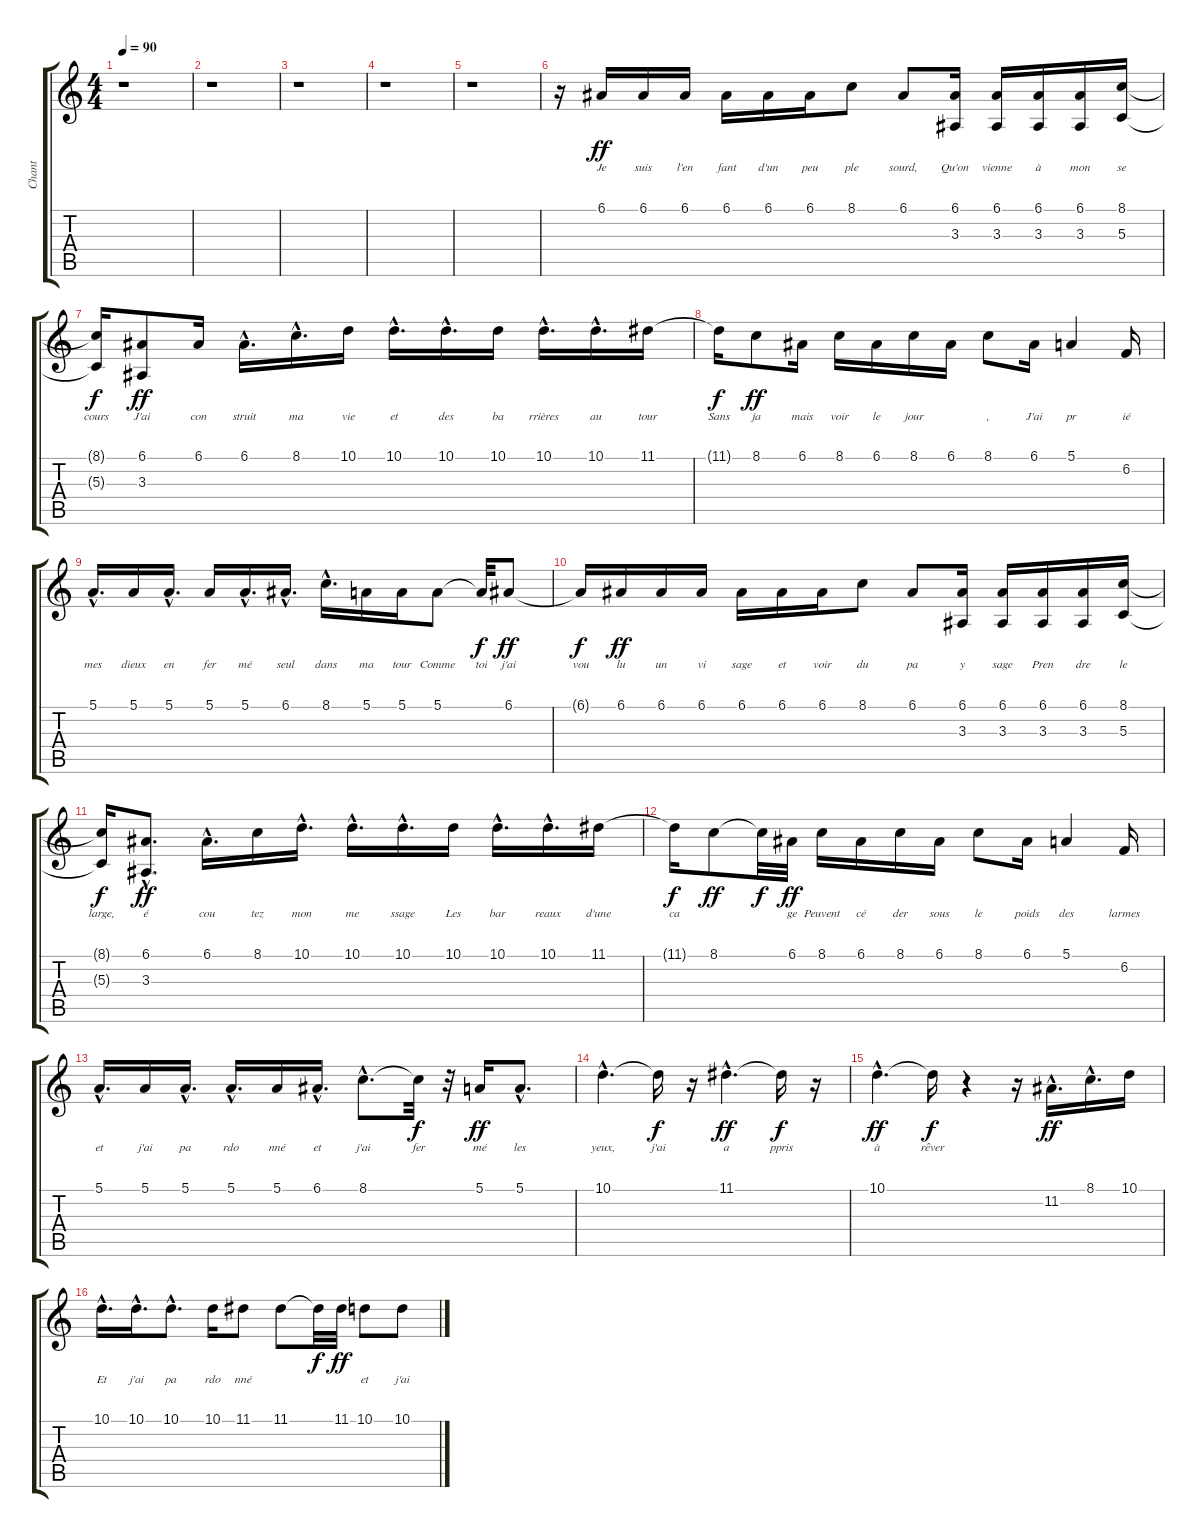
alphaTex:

\track ("Chant" "Chant") {instrument flute}
\staff {score tabs}
\tuning (E4 B3 G3 D3 A2 E2) {hide}
\ts (4 4)
\tempo 90
\clef g2
\ks c
r.1{dy ff instrument flute} |
r.1 |
r.1 |
r.1 |
r.1 |
r.16 6.1.16{lyrics (0 "Je") lyrics (1 "") lyrics (2 "") lyrics (3 "") lyrics (4 "")} 6.1.16{lyrics (0 "suis") lyrics (1 "") lyrics (2 "") lyrics (3 "") lyrics (4 "")} 6.1.16{lyrics (0 "l'en") lyrics (1 "") lyrics (2 "") lyrics (3 "") lyrics (4 "")} 6.1.16{lyrics (0 "fant") lyrics (1 "") lyrics (2 "") lyrics (3 "") lyrics (4 "")} 6.1.16{lyrics (0 "d'un") lyrics (1 "") lyrics (2 "") lyrics (3 "") lyrics (4 "")} 6.1.16{lyrics (0 "peu") lyrics (1 "") lyrics (2 "") lyrics (3 "") lyrics (4 "")} 8.1.8{lyrics (0 "ple") lyrics (1 "") lyrics (2 "") lyrics (3 "") lyrics (4 "")} 6.1.8{lyrics (0 "sourd,") lyrics (1 "") lyrics (2 "") lyrics (3 "") lyrics (4 "")} (6.1 3.3).16{lyrics (0 "Qu'on") lyrics (1 "") lyrics (2 "") lyrics (3 "") lyrics (4 "")} (6.1 3.3).16{lyrics (0 "vienne") lyrics (1 "") lyrics (2 "") lyrics (3 "") lyrics (4 "")} (6.1 3.3).16{lyrics (0 "à") lyrics (1 "") lyrics (2 "") lyrics (3 "") lyrics (4 "")} (6.1 3.3).16{lyrics (0 "mon") lyrics (1 "") lyrics (2 "") lyrics (3 "") lyrics (4 "")} (8.1 5.3).16{lyrics (0 "se") lyrics (1 "") lyrics (2 "") lyrics (3 "") lyrics (4 "")} |
(8.1{t} 5.3{t}).16{lyrics (0 "cours") lyrics (1 "") lyrics (2 "") lyrics (3 "") lyrics (4 "") dy f} (6.1 3.3).8{lyrics (0 "J'ai") lyrics (1 "") lyrics (2 "") lyrics (3 "") lyrics (4 "") dy ff} 6.1.16{lyrics (0 "con") lyrics (1 "") lyrics (2 "") lyrics (3 "") lyrics (4 "")} 6.1{hac}.16{d lyrics (0 "struit") lyrics (1 "") lyrics (2 "") lyrics (3 "") lyrics (4 "")} 8.1{hac}.16{d lyrics (0 "ma") lyrics (1 "") lyrics (2 "") lyrics (3 "") lyrics (4 "")} 10.1.16{lyrics (0 "vie") lyrics (1 "") lyrics (2 "") lyrics (3 "") lyrics (4 "")} 10.1{hac}.16{d lyrics (0 "et") lyrics (1 "") lyrics (2 "") lyrics (3 "") lyrics (4 "")} 10.1{hac}.16{d lyrics (0 "des") lyrics (1 "") lyrics (2 "") lyrics (3 "") lyrics (4 "")} 10.1.16{lyrics (0 "ba") lyrics (1 "") lyrics (2 "") lyrics (3 "") lyrics (4 "")} 10.1{hac}.16{d lyrics (0 "rrières") lyrics (1 "") lyrics (2 "") lyrics (3 "") lyrics (4 "")} 10.1{hac}.16{d lyrics (0 "au") lyrics (1 "") lyrics (2 "") lyrics (3 "") lyrics (4 "")} 11.1.16{lyrics (0 "tour") lyrics (1 "") lyrics (2 "") lyrics (3 "") lyrics (4 "")} |
11.1{t}.16{lyrics (0 "Sans") lyrics (1 "") lyrics (2 "") lyrics (3 "") lyrics (4 "") dy f} 8.1.8{lyrics (0 "ja") lyrics (1 "") lyrics (2 "") lyrics (3 "") lyrics (4 "") dy ff} 6.1.16{lyrics (0 "mais") lyrics (1 "") lyrics (2 "") lyrics (3 "") lyrics (4 "")} 8.1.16{lyrics (0 "voir") lyrics (1 "") lyrics (2 "") lyrics (3 "") lyrics (4 "")} 6.1.16{lyrics (0 "le") lyrics (1 "") lyrics (2 "") lyrics (3 "") lyrics (4 "")} 8.1.16{lyrics (0 "jour") lyrics (1 "") lyrics (2 "") lyrics (3 "") lyrics (4 "")} 6.1.16{lyrics (0 "") lyrics (1 "") lyrics (2 "") lyrics (3 "") lyrics (4 "")} 8.1.8{lyrics (0 ",") lyrics (1 "") lyrics (2 "") lyrics (3 "") lyrics (4 "")} 6.1.16{lyrics (0 "J'ai") lyrics (1 "") lyrics (2 "") lyrics (3 "") lyrics (4 "")} 5.1.4{lyrics (0 "pr") lyrics (1 "") lyrics (2 "") lyrics (3 "") lyrics (4 "")} 6.2.16{lyrics (0 "ié") lyrics (1 "") lyrics (2 "") lyrics (3 "") lyrics (4 "")} |
5.1{hac}.16{d lyrics (0 "mes") lyrics (1 "") lyrics (2 "") lyrics (3 "") lyrics (4 "")} 5.1.16{lyrics (0 "dieux") lyrics (1 "") lyrics (2 "") lyrics (3 "") lyrics (4 "")} 5.1{hac}.16{d lyrics (0 "en") lyrics (1 "") lyrics (2 "") lyrics (3 "") lyrics (4 "")} 5.1.16{lyrics (0 "fer") lyrics (1 "") lyrics (2 "") lyrics (3 "") lyrics (4 "")} 5.1{hac}.16{d lyrics (0 "mé") lyrics (1 "") lyrics (2 "") lyrics (3 "") lyrics (4 "")} 6.1{hac}.16{d lyrics (0 "seul") lyrics (1 "") lyrics (2 "") lyrics (3 "") lyrics (4 "")} 8.1{hac}.16{d lyrics (0 "dans") lyrics (1 "") lyrics (2 "") lyrics (3 "") lyrics (4 "")} 5.1.16{lyrics (0 "ma") lyrics (1 "") lyrics (2 "") lyrics (3 "") lyrics (4 "")} 5.1.16{lyrics (0 "tour") lyrics (1 "") lyrics (2 "") lyrics (3 "") lyrics (4 "")} 5.1.8{lyrics (0 "Comme") lyrics (1 "") lyrics (2 "") lyrics (3 "") lyrics (4 "")} 5.1{t}.32{lyrics (0 "toi") lyrics (1 "") lyrics (2 "") lyrics (3 "") lyrics (4 "") dy f} 6.1.8{lyrics (0 "j'ai") lyrics (1 "") lyrics (2 "") lyrics (3 "") lyrics (4 "") dy ff} |
6.1{t}.16{lyrics (0 "vou") lyrics (1 "") lyrics (2 "") lyrics (3 "") lyrics (4 "") dy f} 6.1.16{lyrics (0 "lu") lyrics (1 "") lyrics (2 "") lyrics (3 "") lyrics (4 "") dy ff} 6.1.16{lyrics (0 "un") lyrics (1 "") lyrics (2 "") lyrics (3 "") lyrics (4 "")} 6.1.16{lyrics (0 "vi") lyrics (1 "") lyrics (2 "") lyrics (3 "") lyrics (4 "")} 6.1.16{lyrics (0 "sage") lyrics (1 "") lyrics (2 "") lyrics (3 "") lyrics (4 "")} 6.1.16{lyrics (0 "et") lyrics (1 "") lyrics (2 "") lyrics (3 "") lyrics (4 "")} 6.1.16{lyrics (0 "voir") lyrics (1 "") lyrics (2 "") lyrics (3 "") lyrics (4 "")} 8.1.8{lyrics (0 "du") lyrics (1 "") lyrics (2 "") lyrics (3 "") lyrics (4 "")} 6.1.8{lyrics (0 "pa") lyrics (1 "") lyrics (2 "") lyrics (3 "") lyrics (4 "")} (6.1 3.3).16{lyrics (0 "y") lyrics (1 "") lyrics (2 "") lyrics (3 "") lyrics (4 "")} (6.1 3.3).16{lyrics (0 "sage") lyrics (1 "") lyrics (2 "") lyrics (3 "") lyrics (4 "")} (6.1 3.3).16{lyrics (0 "Pren") lyrics (1 "") lyrics (2 "") lyrics (3 "") lyrics (4 "")} (6.1 3.3).16{lyrics (0 "dre") lyrics (1 "") lyrics (2 "") lyrics (3 "") lyrics (4 "")} (8.1 5.3).16{lyrics (0 "le") lyrics (1 "") lyrics (2 "") lyrics (3 "") lyrics (4 "")} |
(8.1{t} 5.3{t}).16{lyrics (0 "large,") lyrics (1 "") lyrics (2 "") lyrics (3 "") lyrics (4 "") dy f} (6.1{hac} 3.3{hac}).8{d lyrics (0 "é") lyrics (1 "") lyrics (2 "") lyrics (3 "") lyrics (4 "") dy ff} 6.1{hac}.16{d lyrics (0 "cou") lyrics (1 "") lyrics (2 "") lyrics (3 "") lyrics (4 "")} 8.1.16{lyrics (0 "tez") lyrics (1 "") lyrics (2 "") lyrics (3 "") lyrics (4 "")} 10.1{hac}.16{d lyrics (0 "mon") lyrics (1 "") lyrics (2 "") lyrics (3 "") lyrics (4 "")} 10.1{hac}.16{d lyrics (0 "me") lyrics (1 "") lyrics (2 "") lyrics (3 "") lyrics (4 "")} 10.1{hac}.16{d lyrics (0 "ssage") lyrics (1 "") lyrics (2 "") lyrics (3 "") lyrics (4 "")} 10.1.16{lyrics (0 "Les") lyrics (1 "") lyrics (2 "") lyrics (3 "") lyrics (4 "")} 10.1{hac}.16{d lyrics (0 "bar") lyrics (1 "") lyrics (2 "") lyrics (3 "") lyrics (4 "")} 10.1{hac}.16{d lyrics (0 "reaux") lyrics (1 "") lyrics (2 "") lyrics (3 "") lyrics (4 "")} 11.1.16{lyrics (0 "d'une") lyrics (1 "") lyrics (2 "") lyrics (3 "") lyrics (4 "")} |
11.1{t}.16{lyrics (0 "ca") lyrics (1 "") lyrics (2 "") lyrics (3 "") lyrics (4 "") dy f} 8.1.8{lyrics (0 "") lyrics (1 "") lyrics (2 "") lyrics (3 "") lyrics (4 "") dy ff} 8.1{t}.32{lyrics (0 "") lyrics (1 "") lyrics (2 "") lyrics (3 "") lyrics (4 "") dy f} 6.1.32{lyrics (0 "ge") lyrics (1 "") lyrics (2 "") lyrics (3 "") lyrics (4 "") dy ff} 8.1.16{lyrics (0 "Peuvent") lyrics (1 "") lyrics (2 "") lyrics (3 "") lyrics (4 "")} 6.1.16{lyrics (0 "cé") lyrics (1 "") lyrics (2 "") lyrics (3 "") lyrics (4 "")} 8.1.16{lyrics (0 "der") lyrics (1 "") lyrics (2 "") lyrics (3 "") lyrics (4 "")} 6.1.16{lyrics (0 "sous") lyrics (1 "") lyrics (2 "") lyrics (3 "") lyrics (4 "")} 8.1.8{lyrics (0 "le") lyrics (1 "") lyrics (2 "") lyrics (3 "") lyrics (4 "")} 6.1.16{lyrics (0 "poids") lyrics (1 "") lyrics (2 "") lyrics (3 "") lyrics (4 "")} 5.1.4{lyrics (0 "des") lyrics (1 "") lyrics (2 "") lyrics (3 "") lyrics (4 "")} 6.2.16{lyrics (0 "larmes") lyrics (1 "") lyrics (2 "") lyrics (3 "") lyrics (4 "")} |
5.1{hac}.16{d lyrics (0 "et") lyrics (1 "") lyrics (2 "") lyrics (3 "") lyrics (4 "")} 5.1.16{lyrics (0 "j'ai") lyrics (1 "") lyrics (2 "") lyrics (3 "") lyrics (4 "")} 5.1{hac}.16{d lyrics (0 "pa") lyrics (1 "") lyrics (2 "") lyrics (3 "") lyrics (4 "")} 5.1{hac}.16{d lyrics (0 "rdo") lyrics (1 "") lyrics (2 "") lyrics (3 "") lyrics (4 "")} 5.1.16{lyrics (0 "nné") lyrics (1 "") lyrics (2 "") lyrics (3 "") lyrics (4 "")} 6.1{hac}.16{d lyrics (0 "et") lyrics (1 "") lyrics (2 "") lyrics (3 "") lyrics (4 "")} 8.1{hac}.8{d lyrics (0 "j'ai") lyrics (1 "") lyrics (2 "") lyrics (3 "") lyrics (4 "")} 8.1{t}.32{lyrics (0 "fer") lyrics (1 "") lyrics (2 "") lyrics (3 "") lyrics (4 "") dy f} r.32 5.1.16{lyrics (0 "mé") lyrics (1 "") lyrics (2 "") lyrics (3 "") lyrics (4 "") dy ff} 5.1{hac}.8{d lyrics (0 "les") lyrics (1 "") lyrics (2 "") lyrics (3 "") lyrics (4 "")} |
10.1{hac}.4{d lyrics (0 "yeux,") lyrics (1 "") lyrics (2 "") lyrics (3 "") lyrics (4 "")} 10.1{t}.16{lyrics (0 "j'ai") lyrics (1 "") lyrics (2 "") lyrics (3 "") lyrics (4 "") dy f} r.16 11.1{hac}.4{d lyrics (0 "a") lyrics (1 "") lyrics (2 "") lyrics (3 "") lyrics (4 "") dy ff} 11.1{t}.16{lyrics (0 "ppris") lyrics (1 "") lyrics (2 "") lyrics (3 "") lyrics (4 "") dy f} r.16 |
10.1{hac}.4{d lyrics (0 "à") lyrics (1 "") lyrics (2 "") lyrics (3 "") lyrics (4 "") dy ff} 10.1{t}.16{lyrics (0 "rêver") lyrics (1 "") lyrics (2 "") lyrics (3 "") lyrics (4 "") dy f} r.4 r.16 11.2{hac}.16{d lyrics (0 "") lyrics (1 "") lyrics (2 "") lyrics (3 "") lyrics (4 "") dy ff} 8.1{hac}.16{d lyrics (0 "") lyrics (1 "") lyrics (2 "") lyrics (3 "") lyrics (4 "")} 10.1.16{lyrics (0 "") lyrics (1 "") lyrics (2 "") lyrics (3 "") lyrics (4 "")} |
10.1{hac}.16{d lyrics (0 "Et") lyrics (1 "") lyrics (2 "") lyrics (3 "") lyrics (4 "")} 10.1{hac}.16{d lyrics (0 "j'ai") lyrics (1 "") lyrics (2 "") lyrics (3 "") lyrics (4 "")} 10.1{hac}.8{d lyrics (0 "pa") lyrics (1 "") lyrics (2 "") lyrics (3 "") lyrics (4 "")} 10.1.16{lyrics (0 "rdo") lyrics (1 "") lyrics (2 "") lyrics (3 "") lyrics (4 "")} 11.1.8{lyrics (0 "nné") lyrics (1 "") lyrics (2 "") lyrics (3 "") lyrics (4 "")} 11.1.8{lyrics (0 "") lyrics (1 "") lyrics (2 "") lyrics (3 "") lyrics (4 "")} 11.1{t}.32{lyrics (0 "") lyrics (1 "") lyrics (2 "") lyrics (3 "") lyrics (4 "") dy f} 11.1.32{lyrics (0 "") lyrics (1 "") lyrics (2 "") lyrics (3 "") lyrics (4 "") dy ff} 10.1.8{lyrics (0 "et") lyrics (1 "") lyrics (2 "") lyrics (3 "") lyrics (4 "")} 10.1.8{lyrics (0 "j'ai") lyrics (1 "") lyrics (2 "") lyrics (3 "") lyrics (4 "")}
